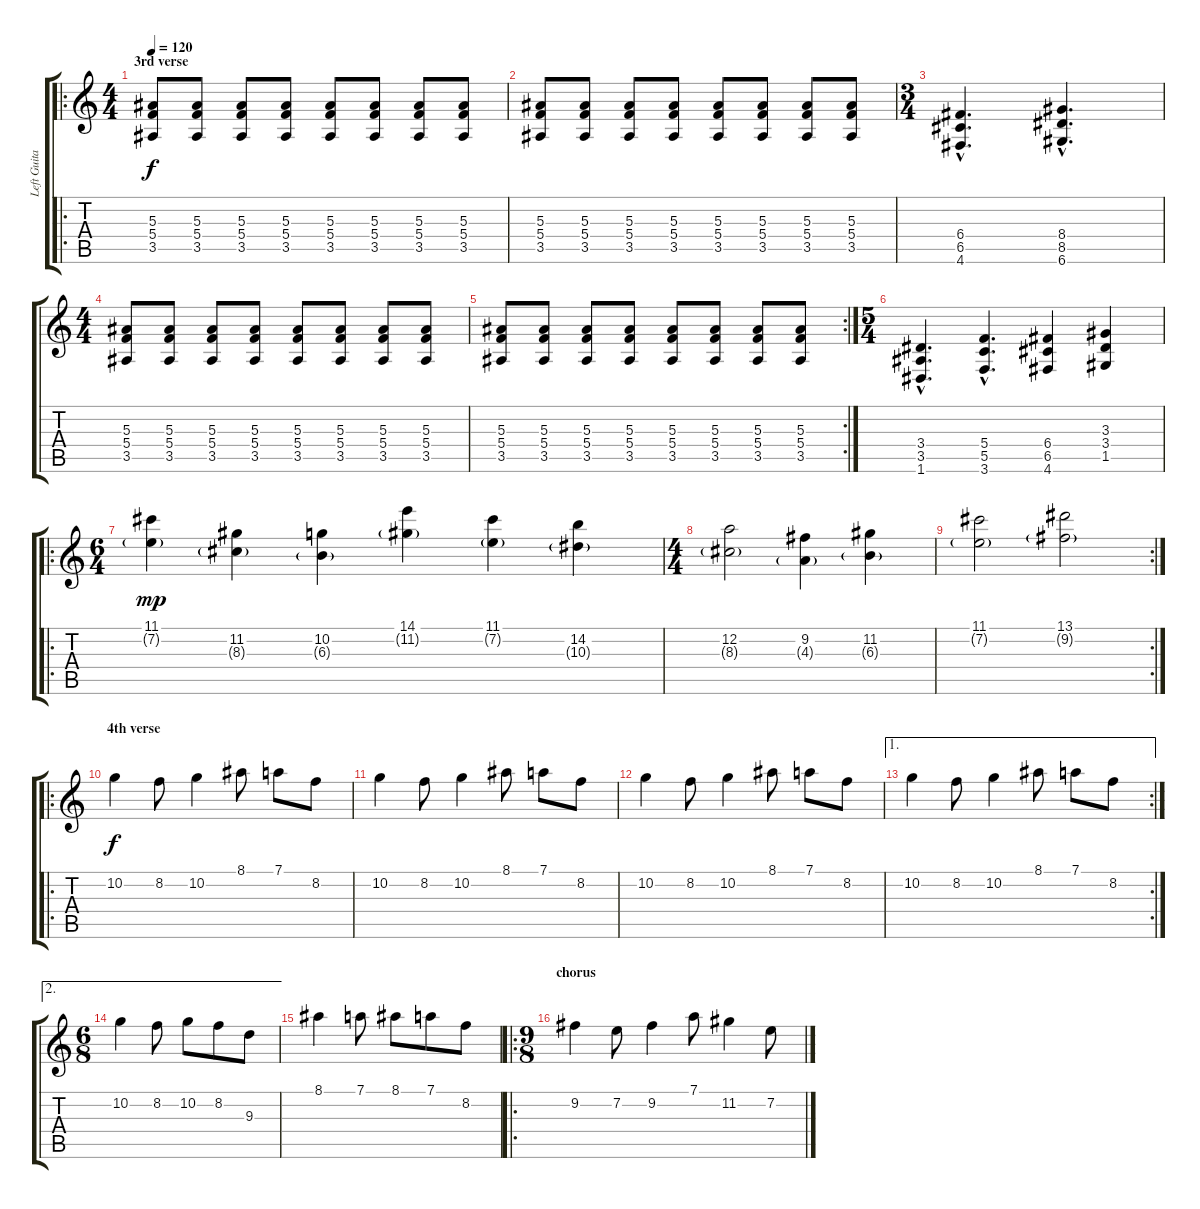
\track ("Left Guitar" "Left Guita") {instrument distortionguitar}
\staff {score tabs}
\tuning (D4 A3 F3 C3 G2 D2) {hide}
\ro
\ts (4 4)
\section ("" "3rd verse")
\tempo 120
\clef g2
\ks c
(5.3 5.4 3.5).8{dy f volume 13 instrument distortionguitar} (5.3 5.4 3.5).8 (5.3 5.4 3.5).8 (5.3 5.4 3.5).8 (5.3 5.4 3.5).8 (5.3 5.4 3.5).8 (5.3 5.4 3.5).8 (5.3 5.4 3.5).8 |
(5.3 5.4 3.5).8 (5.3 5.4 3.5).8 (5.3 5.4 3.5).8 (5.3 5.4 3.5).8 (5.3 5.4 3.5).8 (5.3 5.4 3.5).8 (5.3 5.4 3.5).8 (5.3 5.4 3.5).8 |
\ts (3 4)
(6.4{hac} 6.5{hac} 4.6{hac}).4{d} (8.4{hac} 8.5{hac} 6.6{hac}).4{d} |
\ts (4 4)
(5.3 5.4 3.5).8 (5.3 5.4 3.5).8 (5.3 5.4 3.5).8 (5.3 5.4 3.5).8 (5.3 5.4 3.5).8 (5.3 5.4 3.5).8 (5.3 5.4 3.5).8 (5.3 5.4 3.5).8 |
\rc 2
(5.3 5.4 3.5).8 (5.3 5.4 3.5).8 (5.3 5.4 3.5).8 (5.3 5.4 3.5).8 (5.3 5.4 3.5).8 (5.3 5.4 3.5).8 (5.3 5.4 3.5).8 (5.3 5.4 3.5).8 |
\ts (5 4)
(3.4{hac} 3.5{hac} 1.6{hac}).4{d} (5.4{hac} 5.5{hac} 3.6{hac}).4{d} (6.4 6.5 4.6).4 (3.3 3.4 1.5).4 |
\ro
\ts (6 4)
(11.1 7.2{g}).4{dy mp volume 16} (11.2 8.3{g}).4 (10.2 6.3{g}).4 (14.1 11.2{g}).4 (11.1 7.2{g}).4 (14.2 10.3{g}).4 |
\ts (4 4)
(12.2 8.3{g}).2 (9.2 4.3{g}).4 (11.2 6.3{g}).4 |
\rc 2
(11.1 7.2{g}).2 (13.1 9.2{g}).2 |
\ro
\section ("" "4th verse")
10.2.4{dy f volume 13 instrument distortionguitar} 8.2.8 10.2.4 8.1.8 7.1.8 8.2.8 |
10.2.4 8.2.8 10.2.4 8.1.8 7.1.8 8.2.8 |
10.2.4 8.2.8 10.2.4 8.1.8 7.1.8 8.2.8 |
\ae 1
\rc 2
10.2.4 8.2.8 10.2.4 8.1.8 7.1.8 8.2.8 |
\ae 2
\ts (6 8)
10.2.4 8.2.8 10.2.8 8.2.8 9.3.8 |
8.1.4 7.1.8 8.1.8 7.1.8 8.2.8 |
\ro
\ts (9 8)
\section ("" "chorus")
9.2.4{volume 13 instrument distortionguitar} 7.2.8 9.2.4 7.1.8 11.2.4 7.2.8
